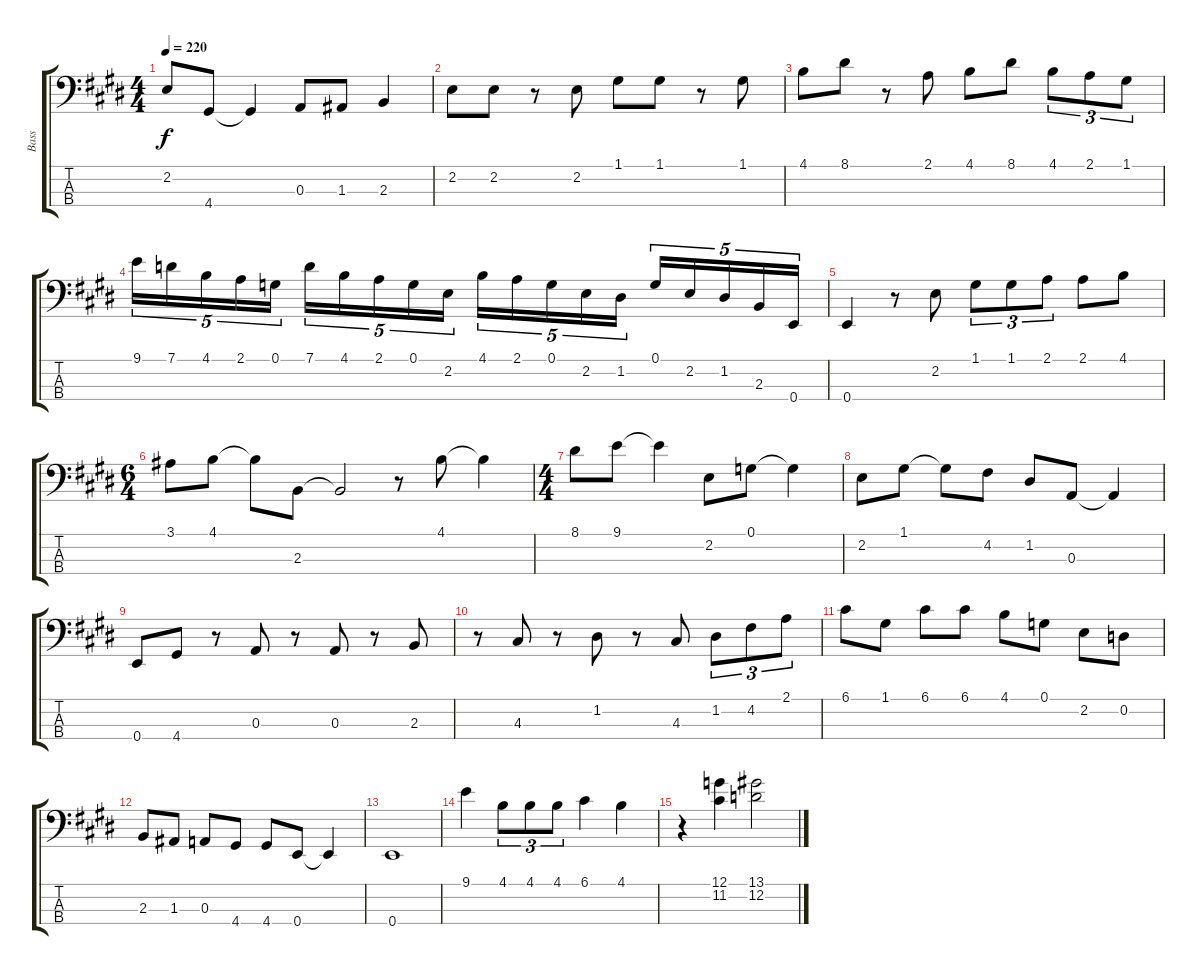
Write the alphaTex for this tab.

\track ("Bass" "Bass") {instrument electricbassfinger}
\staff {score tabs}
\tuning (G2 D2 A1 E1) {hide}
\ts (4 4)
\tempo 220
\clef f4
\ks e
2.2.8{dy f} 4.4.8 4.4{t}.4 0.3.8 1.3.8 2.3.4 |
2.2.8 2.2.8 r.8 2.2.8 1.1.8 1.1.8 r.8 1.1.8 |
4.1.8 8.1.8 r.8 2.1.8 4.1.8 8.1.8 4.1.8{tu (3 2)} 2.1.8{tu (3 2)} 1.1.8{tu (3 2)} |
9.1.16{tu (5 4)} 7.1.16{tu (5 4)} 4.1.16{tu (5 4)} 2.1.16{tu (5 4)} 0.1.16{tu (5 4)} 7.1.16{tu (5 4)} 4.1.16{tu (5 4)} 2.1.16{tu (5 4)} 0.1.16{tu (5 4)} 2.2.16{tu (5 4)} 4.1.16{tu (5 4)} 2.1.16{tu (5 4)} 0.1.16{tu (5 4)} 2.2.16{tu (5 4)} 1.2.16{tu (5 4)} 0.1.16{tu (5 4)} 2.2.16{tu (5 4)} 1.2.16{tu (5 4)} 2.3.16{tu (5 4)} 0.4.16{tu (5 4)} |
0.4.4 r.8 2.2.8 1.1.8{tu (3 2)} 1.1.8{tu (3 2)} 2.1.8{tu (3 2)} 2.1.8 4.1.8 |
\ts (6 4)
3.1.8 4.1.8 4.1{t}.8 2.3.8 2.3{t}.2 r.8 4.1.8 4.1{t}.4 |
\ts (4 4)
8.1.8 9.1.8 9.1{t}.4 2.2.8 0.1.8 0.1{t}.4 |
2.2.8 1.1.8 1.1{t}.8 4.2.8 1.2.8 0.3.8 0.3{t}.4 |
0.4.8 4.4.8 r.8 0.3.8 r.8 0.3.8 r.8 2.3.8 |
r.8 4.3.8 r.8 1.2.8 r.8 4.3.8 1.2.8{tu (3 2)} 4.2.8{tu (3 2)} 2.1.8{tu (3 2)} |
6.1.8 1.1.8 6.1.8 6.1.8 4.1.8 0.1.8 2.2.8 0.2.8 |
2.3.8 1.3.8 0.3.8 4.4.8 4.4.8 0.4.8 0.4{t}.4 |
0.4.1 |
9.1.4 4.1.8{tu (3 2)} 4.1.8{tu (3 2)} 4.1.8{tu (3 2)} 6.1.4 4.1.4 |
r.4 (12.1 11.2).4 (13.1 12.2).2
